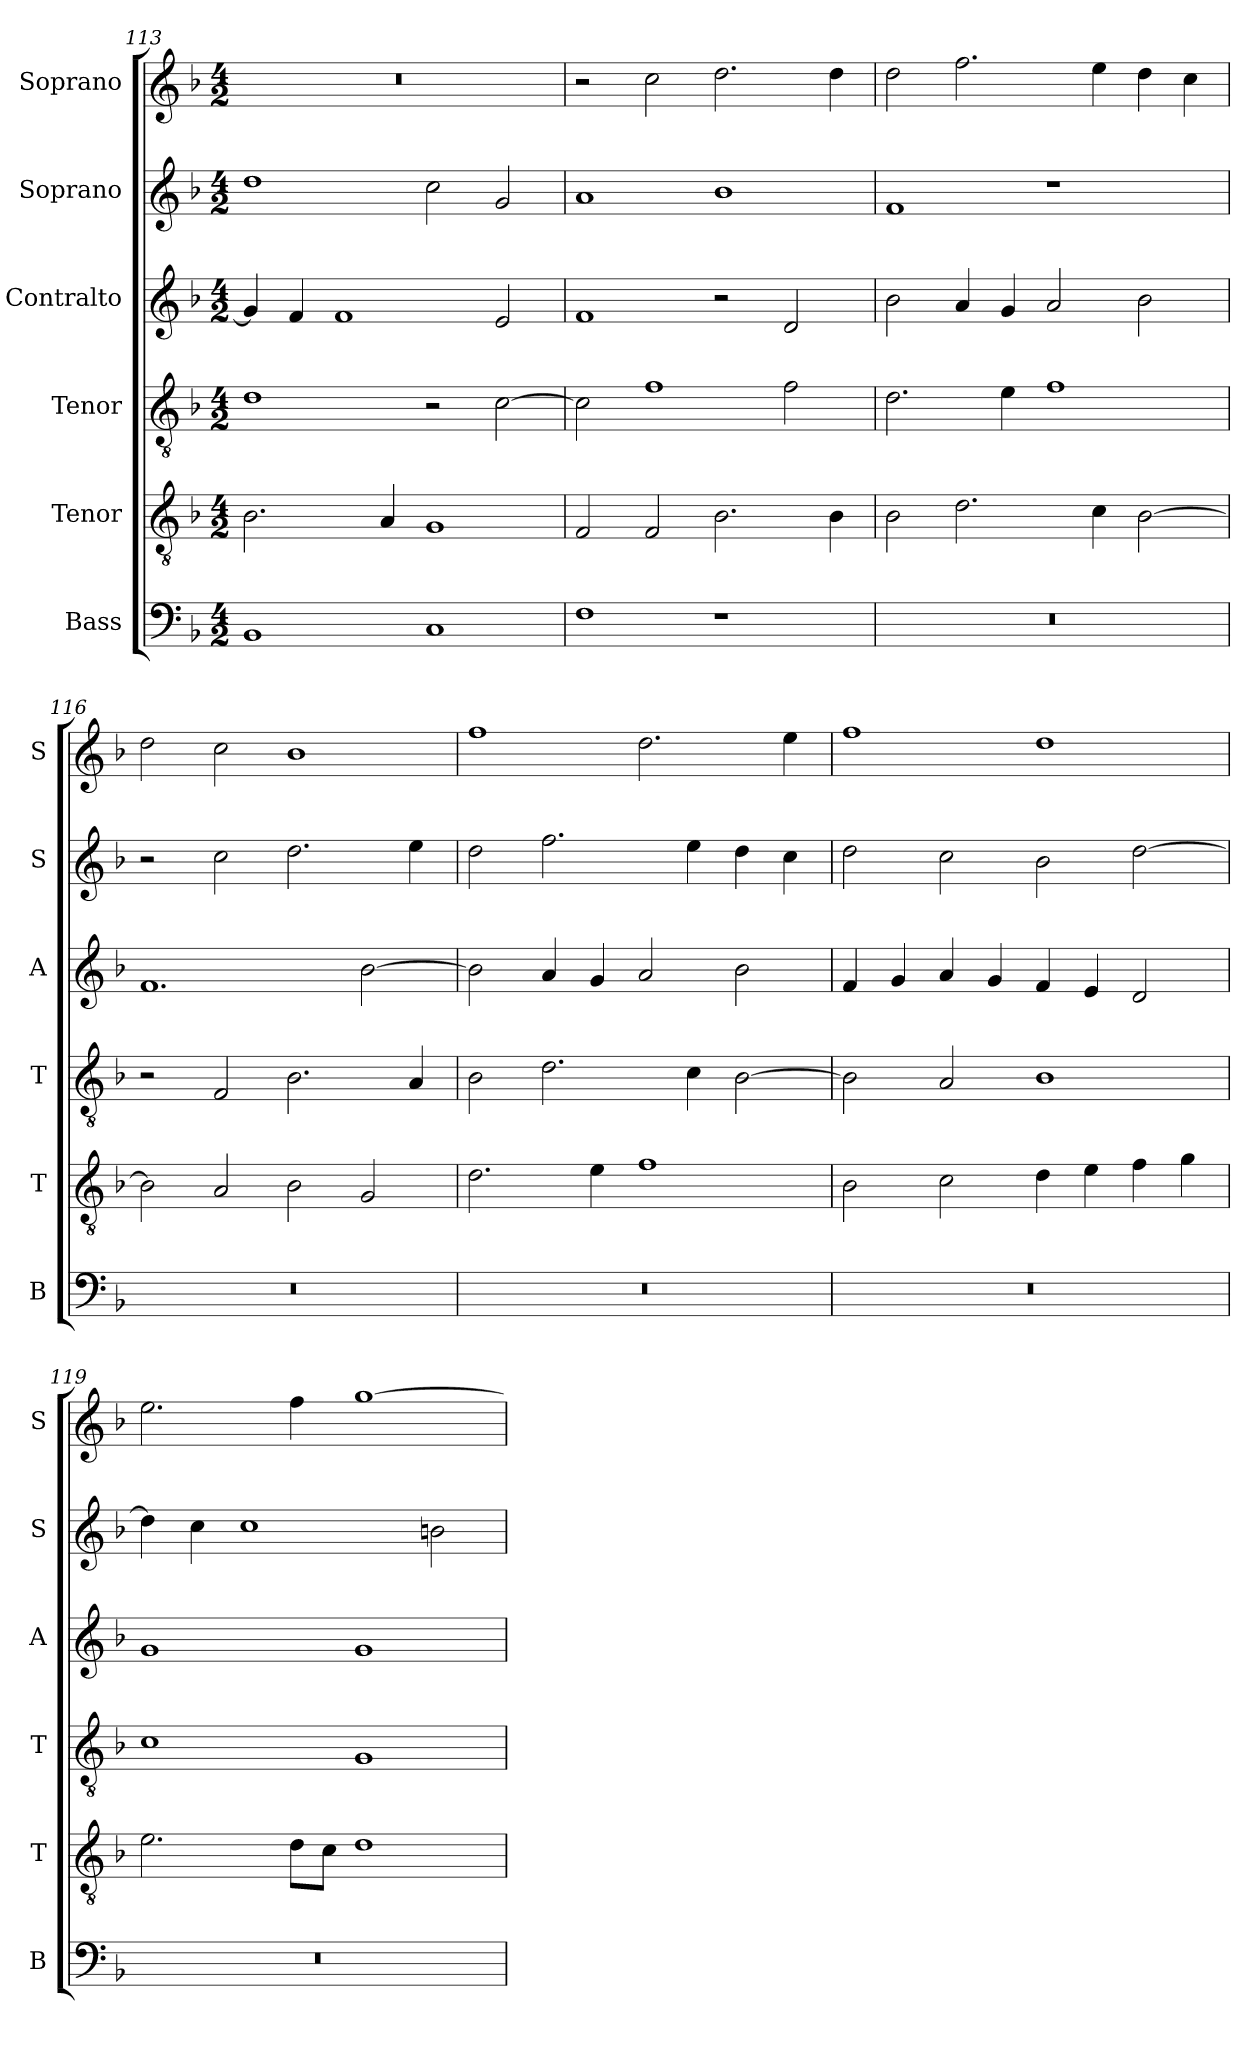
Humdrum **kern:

**kern	**kern	**kern	**kern	**kern	**kern
*part6	*part5	*part4	*part3	*part2	*part1
*staff6	*staff5	*staff4	*staff3	*staff2	*staff1
*I"Bass	*I"Tenor	*I"Tenor	*I"Contralto	*I"Soprano	*I"Soprano
*I'B	*I'T	*I'T	*I'A	*I'S	*I'S
*clefF4	*clefGv2	*clefGv2	*clefG2	*clefG2	*clefG2
*k[b-]	*k[b-]	*k[b-]	*k[b-]	*k[b-]	*k[b-]
*F:ion	*F:ion	*F:ion	*F:ion	*F:ion	*F:ion
*M4/2	*M4/2	*M4/2	*M4/2	*M4/2	*M4/2
=113	=113	=113	=113	=113	=113
1BB-	2.B-	1d	4g]	1dd	0r
.	.	.	4f	.	.
.	.	.	1f	.	.
.	4A	.	.	.	.
1C	1G	2r	.	2cc	.
.	.	[2c	2e	2g	.
=114	=114	=114	=114	=114	=114
1F	2F	2c]	1f	1a	2r
.	2F	1f	.	.	2cc
1r	2.B-	.	2r	1b-	2.dd
.	.	2f	2d	.	.
.	4B-	.	.	.	4dd
=115	=115	=115	=115	=115	=115
0r	2B-	2.d	2b-	1f	2dd
.	2.d	.	4a	.	2.ff
.	.	4e	4g	.	.
.	.	1f	2a	1r	.
.	4c	.	.	.	4ee
.	[2B-	.	2b-	.	4dd
.	.	.	.	.	4cc
=116	=116	=116	=116	=116	=116
0r	2B-]	2r	1.f	2r	2dd
.	2A	2F	.	2cc	2cc
.	2B-	2.B-	.	2.dd	1b-
.	2G	.	[2b-	.	.
.	.	4A	.	4ee	.
=117	=117	=117	=117	=117	=117
0r	2.d	2B-	2b-]	2dd	1ff
.	.	2.d	4a	2.ff	.
.	4e	.	4g	.	.
.	1f	.	2a	.	2.dd
.	.	4c	.	4ee	.
.	.	[2B-	2b-	4dd	.
.	.	.	.	4cc	4ee
=118	=118	=118	=118	=118	=118
0r	2B-	2B-]	4f	2dd	1ff
.	.	.	4g	.	.
.	2c	2A	4a	2cc	.
.	.	.	4g	.	.
.	4d	1B-	4f	2b-	1dd
.	4e	.	4e	.	.
.	4f	.	2d	[2dd	.
.	4g	.	.	.	.
=119	=119	=119	=119	=119	=119
0r	2.e	1c	1g	4dd]	2.ee
.	.	.	.	4cc	.
.	.	.	.	1cc	.
.	8d\L	.	.	.	4ff
.	8c\J	.	.	.	.
.	1d	1G	1g	.	[1gg
.	.	.	.	2bn	.
=	=	=	=	=	=
*-	*-	*-	*-	*-	*-
